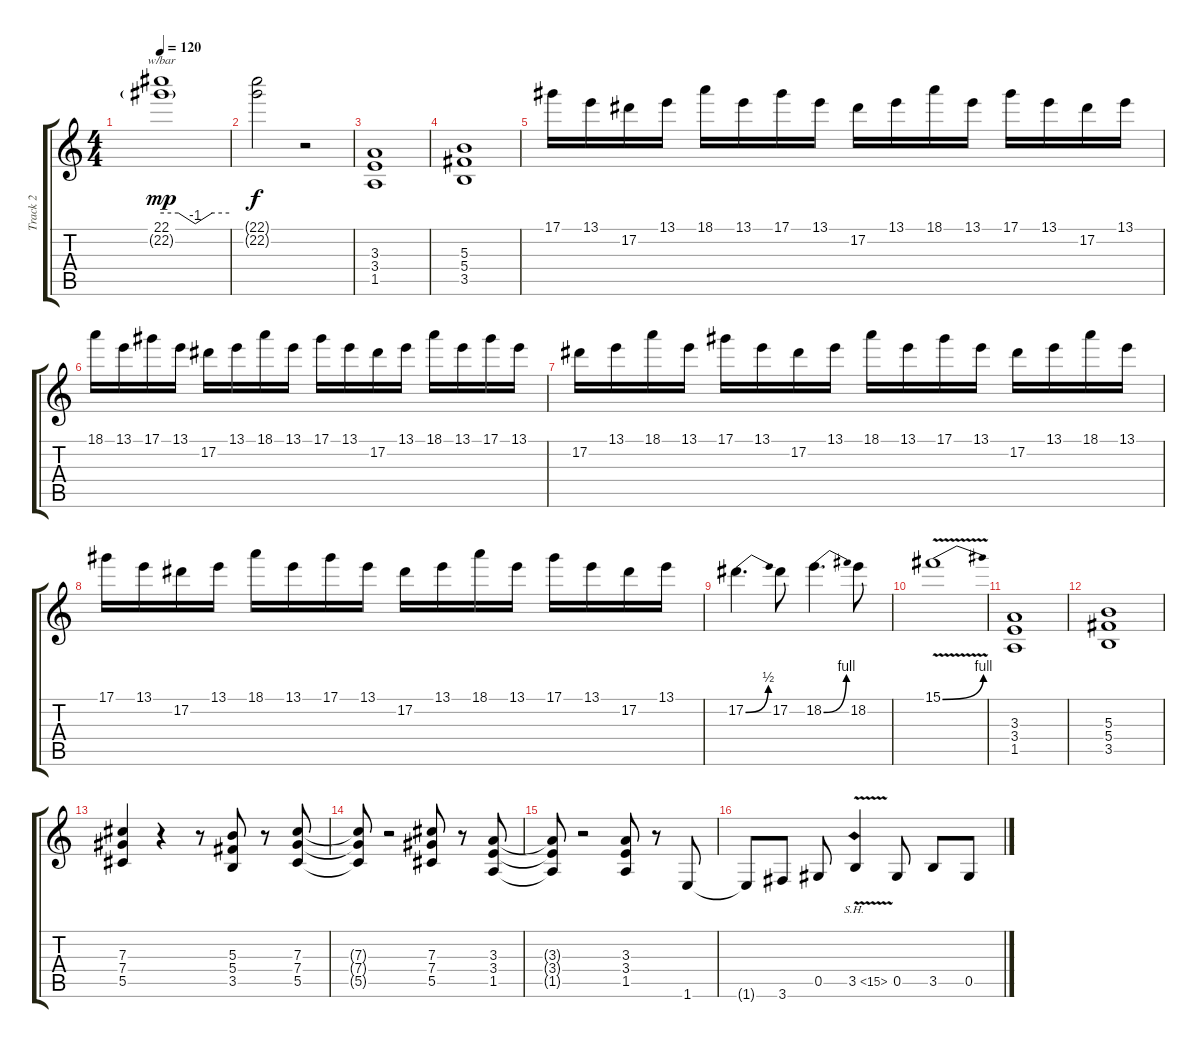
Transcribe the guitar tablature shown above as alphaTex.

\track ("Track 2" "Track 2") {instrument distortionguitar}
\staff {score tabs}
\tuning (Eb4 Bb3 Gb3 Db3 Ab2 Eb2) {hide}
\ts (4 4)
\tempo 120
\clef g2
\ks c
(22.1 22.2{g}).1{tbe (custom default 0 0 15 0 30 -4 45 0 60 0) dy mp} |
(22.1{t} 22.2{t}).2{dy f} r.2 |
(3.3 3.4 1.5).1 |
(5.3 5.4 3.5).1 |
17.1.16 13.1.16 17.2.16 13.1.16 18.1.16 13.1.16 17.1.16 13.1.16 17.2.16 13.1.16 18.1.16 13.1.16 17.1.16 13.1.16 17.2.16 13.1.16 |
18.1.16 13.1.16 17.1.16 13.1.16 17.2.16 13.1.16 18.1.16 13.1.16 17.1.16 13.1.16 17.2.16 13.1.16 18.1.16 13.1.16 17.1.16 13.1.16 |
17.2.16 13.1.16 18.1.16 13.1.16 17.1.16 13.1.16 17.2.16 13.1.16 18.1.16 13.1.16 17.1.16 13.1.16 17.2.16 13.1.16 18.1.16 13.1.16 |
17.1.16 13.1.16 17.2.16 13.1.16 18.1.16 13.1.16 17.1.16 13.1.16 17.2.16 13.1.16 18.1.16 13.1.16 17.1.16 13.1.16 17.2.16 13.1.16 |
17.2{be (bend 0 0 60 2)}.4{d} 17.2.8 18.2{be (bend 0 0 60 4)}.4{d} 18.2.8 |
15.1{be (bend 0 0 60 4) v}.1 |
(3.3 3.4 1.5).1 |
(5.3 5.4 3.5).1 |
(7.3 7.4 5.5).4 r.4 r.8 (5.3 5.4 3.5).8 r.8 (7.3 7.4 5.5).8 |
(7.3{t} 7.4{t} 5.5{t}).8 r.2 (7.3 7.4 5.5).8 r.8 (3.3 3.4 1.5).8 |
(3.3{t} 3.4{t} 1.5{t}).8 r.2 (3.3 3.4 1.5).8 r.8 1.6.8 |
1.6{t}.8 3.6.8 0.5.8 3.5{sh 12 v}.4 0.5.8 3.5.8 0.5.8
